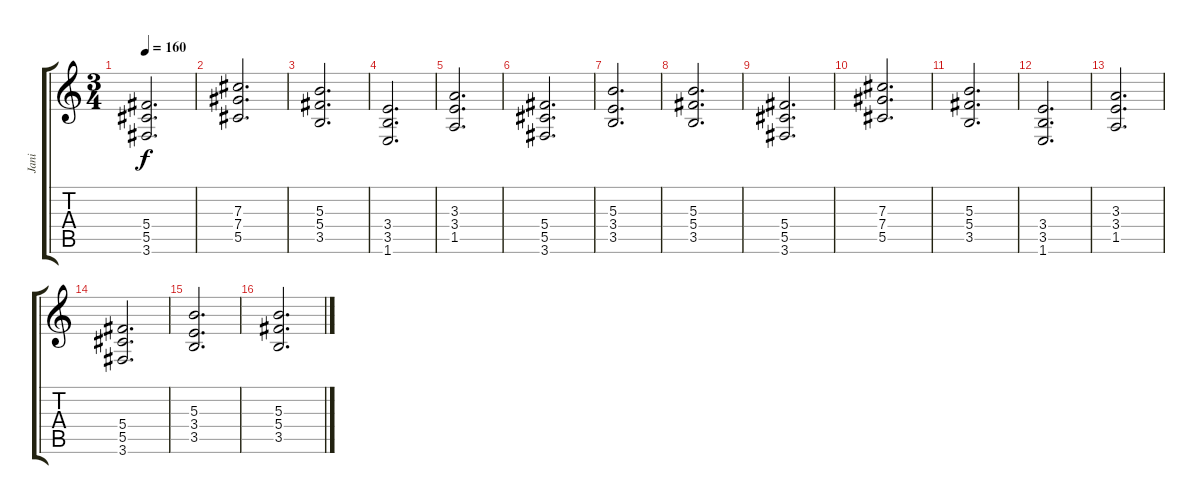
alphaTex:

\track ("Jani" "Jani") {instrument acousticguitarsteel}
\staff {score tabs}
\tuning (Eb4 Bb3 Gb3 Db3 Ab2 Eb2) {hide}
\ts (3 4)
\tempo 160
\clef g2
\ks c
(5.4 5.5 3.6).2{d dy f} |
(7.3 7.4 5.5).2{d} |
(5.3 5.4 3.5).2{d} |
(3.4 3.5 1.6).2{d} |
(3.3 3.4 1.5).2{d} |
(5.4 5.5 3.6).2{d} |
(5.3 3.4 3.5).2{d} |
(5.3 5.4 3.5).2{d} |
(5.4 5.5 3.6).2{d} |
(7.3 7.4 5.5).2{d} |
(5.3 5.4 3.5).2{d} |
(3.4 3.5 1.6).2{d} |
(3.3 3.4 1.5).2{d} |
(5.4 5.5 3.6).2{d} |
(5.3 3.4 3.5).2{d} |
(5.3 5.4 3.5).2{d}
